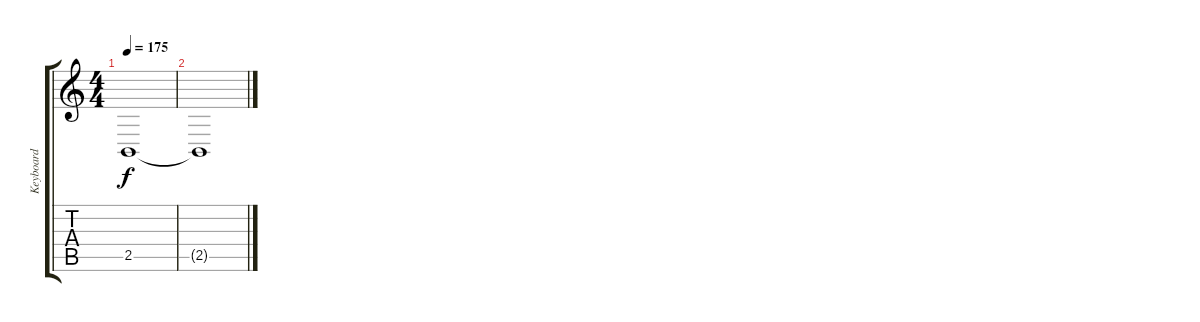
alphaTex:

\track ("Keyboard" "Keyboard") {instrument tremolostrings}
\staff {score tabs}
\tuning (E4 B3 G3 D3 A2 E2) {hide}
\ts (4 4)
\tempo 175
\clef g2
\ks c
2.5.1{dy f} |
2.5{t}.1
